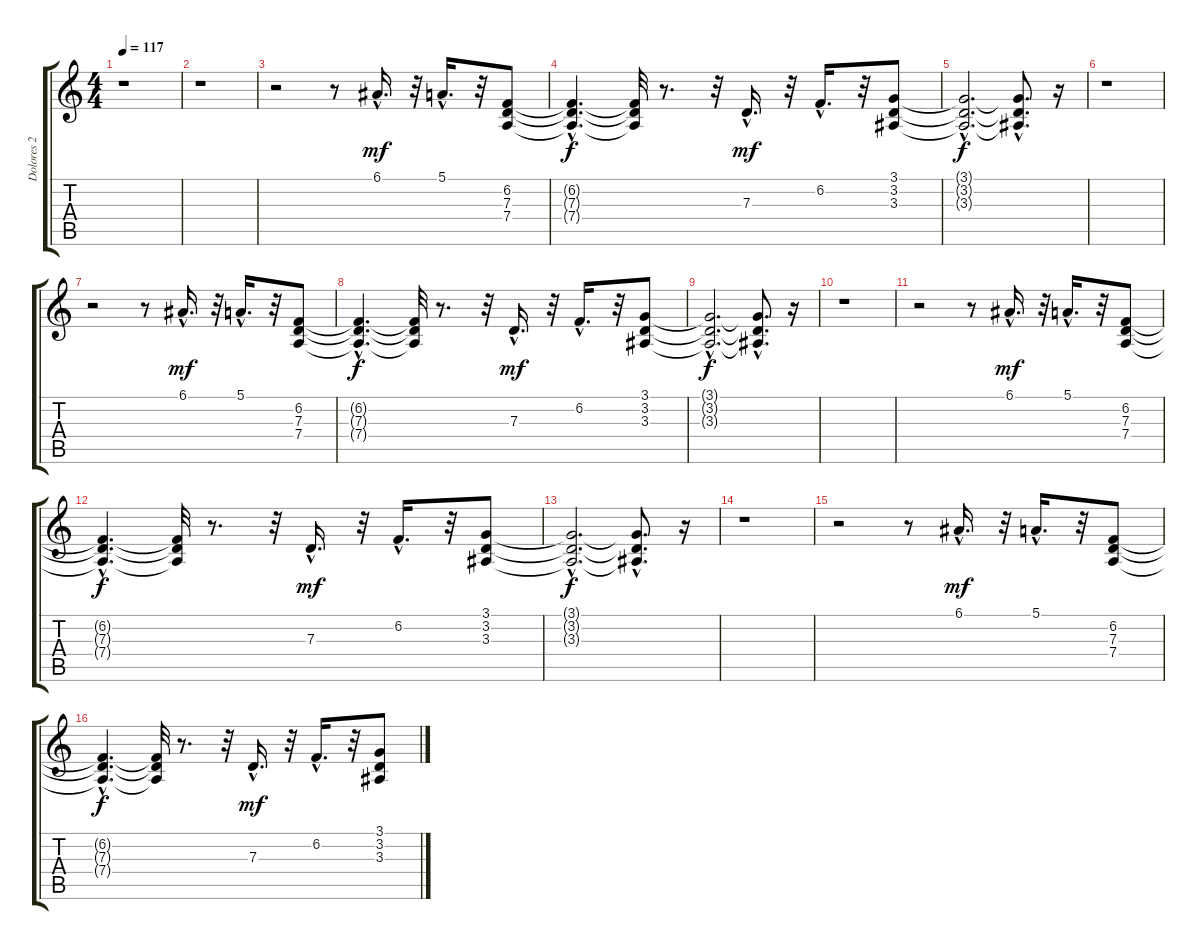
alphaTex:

\track ("Dolores 2" "Dolores 2") {instrument pad3polysynth}
\staff {score tabs}
\tuning (E4 B3 G3 D3 A2 E2) {hide}
\ts (4 4)
\tempo 117
\clef g2
\ks c
r.1{dy f} |
r.1 |
r.2 r.8 6.1{hac}.16{d dy mf} r.32 5.1{hac}.16{d} r.32 (6.2 7.3 7.4).8 |
(6.2{hac t} 7.3{hac t} 7.4{hac t}).4{d dy f} (6.2{t} 7.3{t} 7.4{t}).32 r.8{d} r.32 7.3{hac}.16{d dy mf} r.32 6.2{hac}.16{d} r.32 (3.1 3.2 3.3).8 |
(3.1{hac t} 3.2{hac t} 3.3{hac t}).2{d dy f} (3.1{hac t} 3.2{hac t} 3.3{hac t}).8{d} r.16 |
r.1 |
r.2 r.8 6.1{hac}.16{d dy mf} r.32 5.1{hac}.16{d} r.32 (6.2 7.3 7.4).8 |
(6.2{hac t} 7.3{hac t} 7.4{hac t}).4{d dy f} (6.2{t} 7.3{t} 7.4{t}).32 r.8{d} r.32 7.3{hac}.16{d dy mf} r.32 6.2{hac}.16{d} r.32 (3.1 3.2 3.3).8 |
(3.1{hac t} 3.2{hac t} 3.3{hac t}).2{d dy f} (3.1{hac t} 3.2{hac t} 3.3{hac t}).8{d} r.16 |
r.1 |
r.2 r.8 6.1{hac}.16{d dy mf} r.32 5.1{hac}.16{d} r.32 (6.2 7.3 7.4).8 |
(6.2{hac t} 7.3{hac t} 7.4{hac t}).4{d dy f} (6.2{t} 7.3{t} 7.4{t}).32 r.8{d} r.32 7.3{hac}.16{d dy mf} r.32 6.2{hac}.16{d} r.32 (3.1 3.2 3.3).8 |
(3.1{hac t} 3.2{hac t} 3.3{hac t}).2{d dy f} (3.1{hac t} 3.2{hac t} 3.3{hac t}).8{d} r.16 |
r.1 |
r.2 r.8 6.1{hac}.16{d dy mf} r.32 5.1{hac}.16{d} r.32 (6.2 7.3 7.4).8 |
(6.2{hac t} 7.3{hac t} 7.4{hac t}).4{d dy f} (6.2{t} 7.3{t} 7.4{t}).32 r.8{d} r.32 7.3{hac}.16{d dy mf} r.32 6.2{hac}.16{d} r.32 (3.1 3.2 3.3).8
